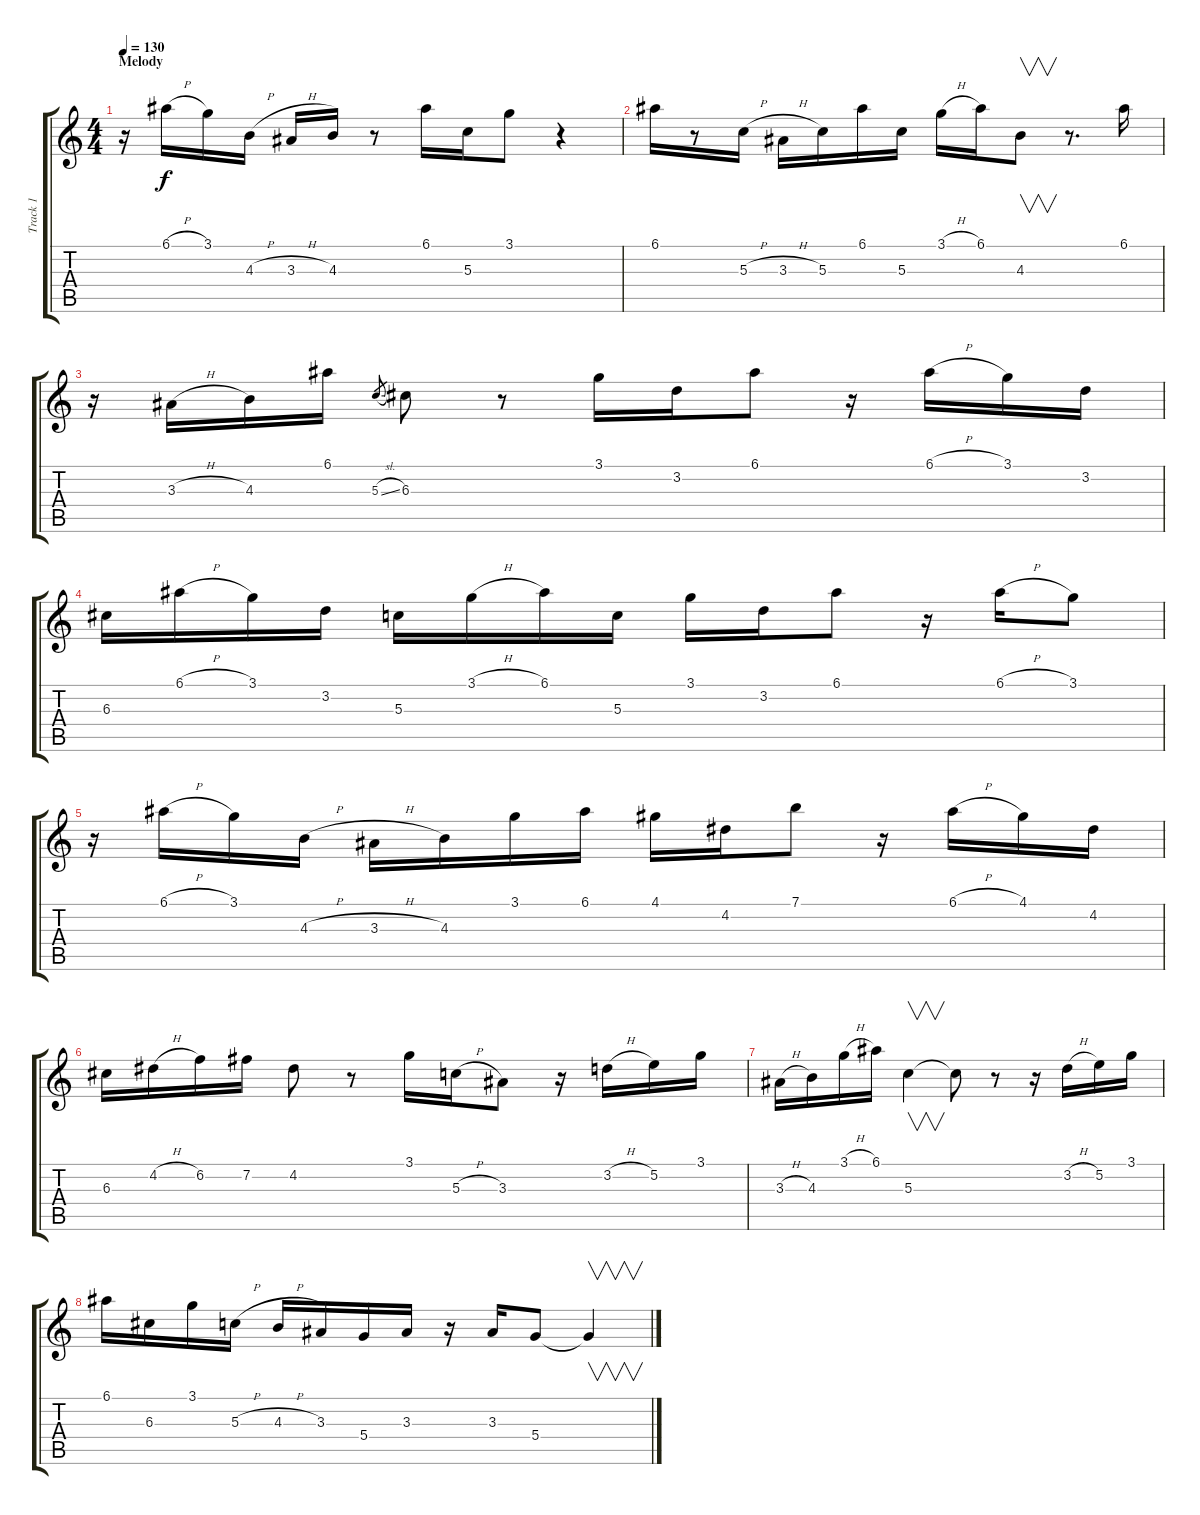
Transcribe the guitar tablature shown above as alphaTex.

\track ("Track 1" "Track 1") {instrument electricguitarjazz}
\staff {score tabs}
\tuning (E4 B3 G3 D3 A2 E2) {hide}
\ts (4 4)
\section ("" "Melody")
\tempo 130
\clef g2
\ks c
r.16{dy f instrument electricguitarjazz} 6.1{h}.16 3.1.16 4.3{h}.16 3.3{h}.16 4.3.16 r.8 6.1.16 5.3.16 3.1.8 r.4 |
6.1.16 r.8 5.3{h}.16 3.3{h}.16 5.3.16 6.1.16 5.3.16 3.1{h}.16 6.1.16 4.3.8{v} r.8{d} 6.1.16 |
r.16 3.3{h}.16 4.3.16 6.1.16 5.3{sl}.8{gr} 6.3.8 r.8 3.1.16 3.2.16 6.1.8 r.16 6.1{h}.16 3.1.16 3.2.16 |
6.3.16 6.1{h}.16 3.1.16 3.2.16 5.3.16 3.1{h}.16 6.1.16 5.3.16 3.1.16 3.2.16 6.1.8 r.16 6.1{h}.16 3.1.8 |
r.16 6.1{h}.16 3.1.16 4.3{h}.16 3.3{h}.16 4.3.16 3.1.16 6.1.16 4.1.16 4.2.16 7.1.8 r.16 6.1{h}.16 4.1.16 4.2.16 |
6.3.16 4.2{h}.16 6.2.16 7.2.16 4.2.8 r.8 3.1.16 5.3{h}.16 3.3.8 r.16 3.2{h}.16 5.2.16 3.1.16 |
3.3{h}.16 4.3.16 3.1{h}.16 6.1.16 5.3.4{v} 5.3{t}.8 r.8 r.16 3.2{h}.16 5.2.16 3.1.16 |
6.1.16 6.3.16 3.1.16 5.3{h}.16 4.3{h}.16 3.3.16 5.4.16 3.3.16 r.16 3.3.16 5.4.8 5.4{t}.4{v}
